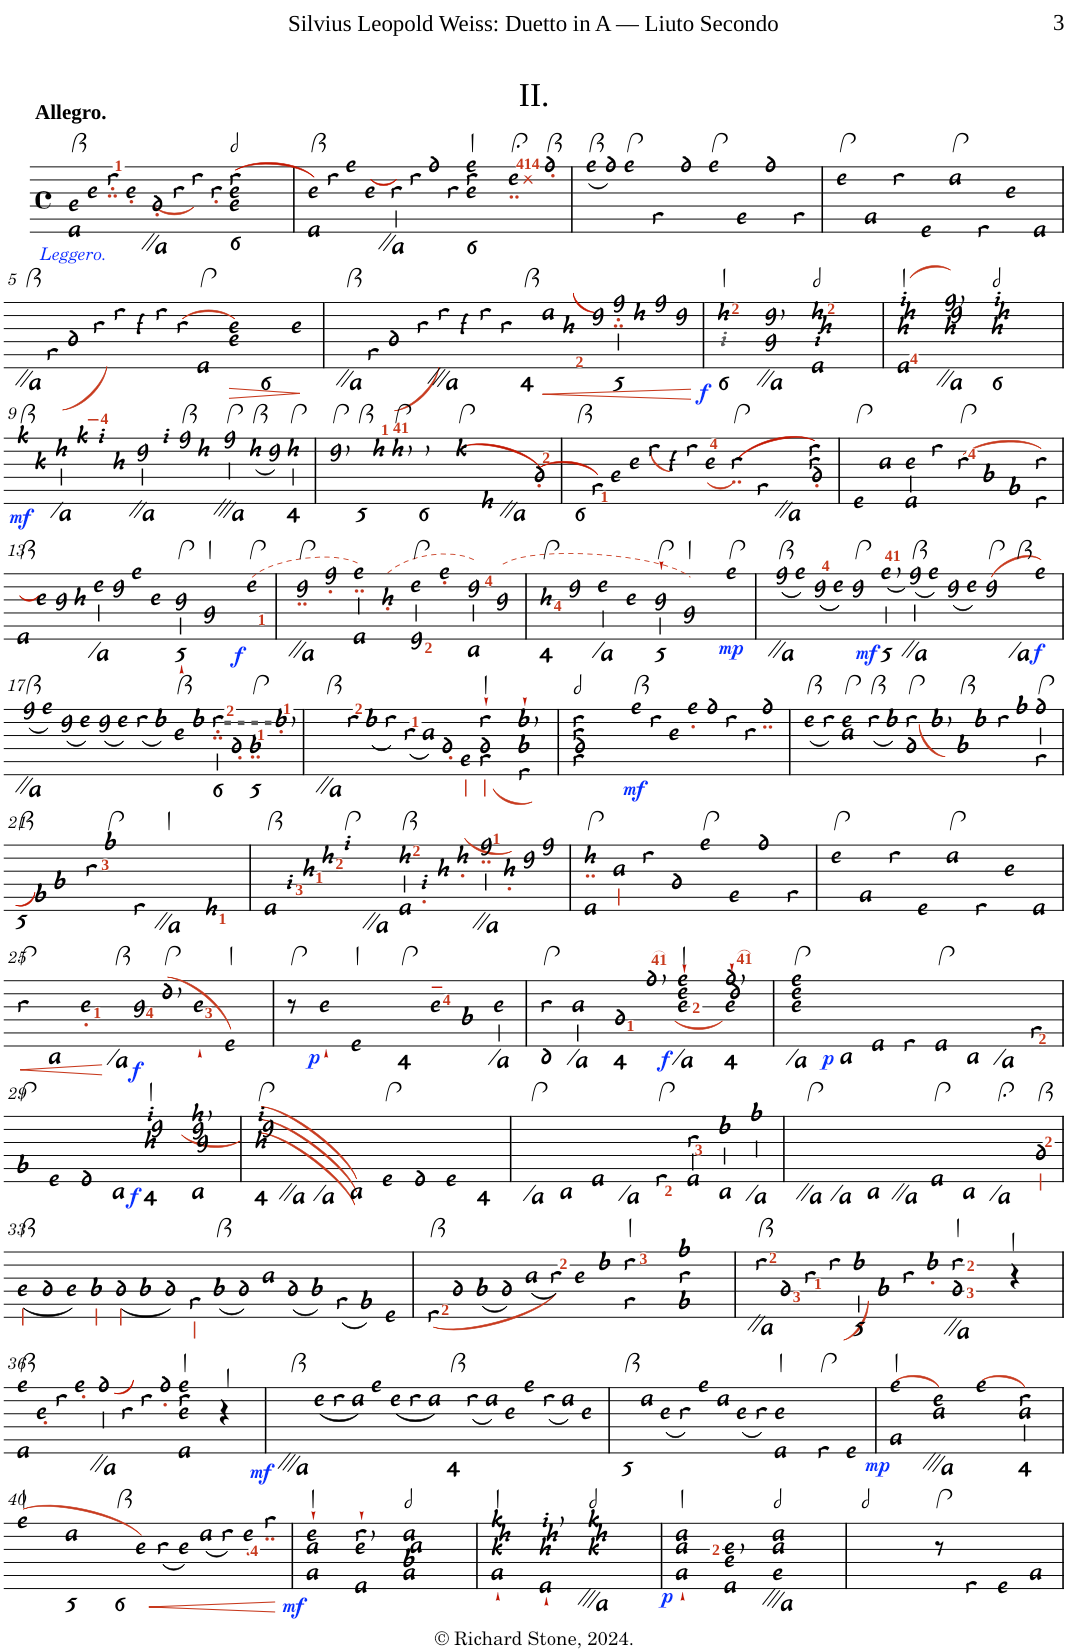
**kern	**dynam
*part1	*part1
*staff1	*staff1
*I"Lute 2 (reconstr.)	*
*	*
*k[]	*
*M2/2	*
*met(c|)	*
=51	=51
2EE 2B 2e 2g#	.
2r	.
!!LO:PB:g=z
==1	==1
*stria6	*
*M4/4	*
*met(c)	*
!LO:TX:a:B:t=Allegro.	!
!LO:TX:b:i:color=#0433FF:t=Leggero.	!
16AA\ 16A\LL	.
(<16c#J	.
16eL	.
16c#JJ)	.
16EE\ 16G#\LL	.
16BJ	.
16eL	.
16BJJ	.
(2AAA 2A 2c# 2e	.
=2	=2
*^	*
16AA\ 16c#\LL)	4ryy	.
16eJ	.	.
16aL	.	.
(<16c#JJ	.	.
16BLL)	4EE	.
16eJ	.	.
16g#L	.	.
16BJJ	.	.
4c# 4e 4a	2AAA	.
8.f#L	.	.
16g#Jk	.	.
=3	=3	=3
(<16aLL	4A	.
16g#J)	.	.
8aJ	.	.
8EL	2.ryy	.
8g#J	.	.
8aL	.	.
8F#J	.	.
8g#L	.	.
8EJ	.	.
*v	*v	*
=4	=4
8f#L	.
8DJ	.
8eL	.
8C#J	.
8dL	.
8BBJ	.
8c#L	.
8AAJ	.
!!LO:LB:g=z
=5	=5
(<16EELL	.
16EJ	.
16G#L)	.
16BJJ	.
16eLL	.
16dJ	.
16eL	.
(16BJJ	.
8AAL	.
!	!LO:HP:b
8A\ 8c#\J)	>
8AAAL	.
8c#J	.
.	]
=6	=6
*^	*
(<16EELL	4ryy	.
16EJ	.	.
16G#L)	.	.
16BJJ	.	.
16eLL	4DD	.
16dJ	.	.
16eL	.	.
16BJJ	.	.
16CC#LL	2ryy	.
!	!	!LO:HP:b
(<16dJ	.	<
16eL)	.	.
16g#JJ	.	.
16BBB\ 16b\LL	.	.
16aJ	.	.
16bL	.	.
16g#JJ	.	.
*v	*v	*
.	[
=7	=7
!	!LO:DY:b
4AAA 4c#i 4a	f
4EE 4B 4g#	.
2AA 2c# 2e 2a	.
=8	=8
*^	*
*	*^	*
4AA 4cc#	(<4a	4e	.
(4EE 4b	4g#	4e	.
2AAA 2cc#	2a	2e	.
!!LO:LB:g=z	!!	!!
=9	=9	=9	=9
!	!	!	!LO:DY:b
*v	*v	*v	*
16ddLL	mf
16f#J	.
16FF#\ 16a\L	.
16ddJJ	.
16cc#LL	.
16eJ	.
16EE\ 16a-\L	.
16cc#JJ	.
16bLL	.
16aJ	.
8DD\ 8b\J	.
16aLL	.
16g#J)	.
8CC#\ 8a\J	.
=10	=10
8g#L	.
16BBBL	.
16aJJ	.
(<8aL	.
8AAAJ	.
qbj)	.
(8bL	.
8EJ	.
8EEL	.
(8G#J)	.
=11	=11
16AAALL	.
16EJ)	.
16AL	.
16c#JJ	.
(<16eLL	.
16dJ)	.
16eL	.
(<16c#JJ	.
(8BL)	.
8EJ	.
8EEL	.
8G#\ 8B\ 8e\J)	.
=12	=12
8C#L	.
8AJ	.
8AA\ 8c#\L	.
8eJ	.
(8BL	.
8F#J	.
8E-L	.
8BB\ 8B\J)	.
!!LO:LB:g=z
=13	=13
*^	*
16AALL	4ryy	.
(<16c#J	.	.
16e-L)	.	.
16eJJ	.	.
16f#LL	4FF#	.
16g#J	.	.
16aL	.	.
16c#JJ	.	.
8BBB` 8e-`	2ryy	.
4B	.	.
!	!	!LO:DY:b
(8f#	.	f
*v	*v	*
=14	=14
8EE\ 8g#\L	.
8bJ	.
8AA\ 8a\L)	.
(8eJ	.
8E-\ 8f#\L	.
8aJ	.
8GG#\ 8g#\L)	.
(8e-J	.
=15	=15
8CC#\ 8e\L	.
8g#J	.
8FF#\ 8f#\L	.
8c#J	.
8BBB` 8e-`	.
4B)	.
!	!LO:DY:b
8a	mp
=16	=16
*^	*
(<16bLL	4.EE	.
16aJ)	.	.
(<16g#L	.	.
16f#JJ)	.	.
8g#L	.	.
!	!	!LO:DY:b
8aJ	8BBB	mf
(<16bLL	2EE	.
16aJ)	.	.
(<16g#L	.	.
16f#JJ)	.	.
(8g#L	.	.
16FF#L	.	.
!	!	!LO:DY:b
16aJJ)	.	f
!!LO:LB:g=z	!!
=17	=17	=17
(<16bLL	2EE	.
16aJ)	.	.
(<16g#L	.	.
16f#JJ)	.	.
(<16g#LL	.	.
16f#J)	.	.
(<16eL	.	.
16e-JJ)	.	.
16c#LL	2ryy	.
16e-J	.	.
16AAA\ 16e\L	.	.
16G#JJ	.	.
8BBB\ 8F#\L	.	.
8d#J	.	.
*v	*v	*
=18	=18
16EELL	.
16eJ	.
(<16e-L	.
16eJJ)	.
(<16BLL	.
16AJ)	.
16G#L	.
16F#JJ	.
(<4E` 4G#` 4BZ` 4e`	.
4BB` 4F#` 4e-`)	.
=19	=19
2E 2G# 2B 2e	.
!	!LO:DY:b
16aLL	mf
16eJ	.
16c#L	.
16aJJ	.
16g#LL	.
16eJ	.
16BL	.
16g#JJ	.
=20	=20
(<16f#LL	.
16eJ)	.
8A\ 8f#\J	.
(<16eLL	.
16e-J)	.
8G#\ 8e\J	.
(<8e-L	.
16F#L)	.
16e-JJ	.
16eLL	.
16f#J	.
8E\ 8g#\J	.
!!LO:LB:g=z
=21	=21
16BBBLL	.
(<16E-J	.
16F#L)	.
16BJJ	.
8f#L	.
8BBJ	.
4EE	.
4E	.
=22	=22
16AALL	.
16c#J	.
16eL	.
16aJJ	.
8cc#L	.
8EEJ	.
16AA\ 16a\LL	.
16c#J	.
16eL	.
(<16aJJ	.
16EE\ 16b\LL	.
16eJ)	.
16g#L	.
16bJJ	.
=23	=23
8AA\ 8a\L	.
8AJ	.
8eL	.
8G#J	.
8aL	.
8F#J	.
8g#L	.
8EJ	.
=24	=24
8f#L	.
8DJ	.
8eL	.
8C#J	.
8dL	.
8BBJ	.
8c#L	.
8AAJ	.
!!LO:LB:g=z
=25	=25
!	!LO:HP:b
8BL	<
8GG#J	.
8c#L	.
16FF#L	[
16e-JJ	.
!	!LO:DY:b
(8fL	f
8c#`<J	.
4C#)	.
=26	=26
8ff#L	.
!	!LO:DY:b
8c#`<J	p
4C#	.
8CC#L	.
8c#~J	.
8F#L	.
8FF#\ 8c#\J	.
=27	=27
8BB\ 8B\L	.
8FF#\ 8A\J	.
8CC#\ 8G#\L	.
8g#J	.
!	!LO:DY:b
(<4FF#` 4c#` 4f#` 4a`	f
4CC#` 4c#` 4f` 4g#`)	.
=28	=28
8FF#\ 8c#\ 8f#\ 8a\L	.
!	!LO:DY:b
8GG#J	p
8AAL	.
8BBJ	.
8AAL	.
8GG#J	.
8FF#L	.
8EJ	.
!!LO:LB:g=z
=29	=29
*^	*
*	*^	*
8E-L	2ryy	2ryy	.
8C#J	.	.	.
8CL	.	.	.
8GG#J	.	.	.
!	!	!	!LO:DY:b
4CC# 4cc#	4g#	4e	f
4GG# 4cc	4g#	(<4e-	.
=30	=30	=30	=30
(((8CC#\ 8cc#\L	8g#	8e)	.
8EEJ	2..ryy	2..ryy	.
8FF#L	.	.	.
8GG#J)))	.	.	.
8C#L	.	.	.
8CJ	.	.	.
8C#L	.	.	.
8CC#J	.	.	.
*v	*v	*v	*
=31	=31
8FF#L	.
8GG#J	.
8AAL	.
8FF#J	.
8BBL	.
8AA\ 8B\J	.
8GG#\ 8e-\L	.
8FF#\ 8f#\J	.
=32	=32
8EEL	.
8FF#J	.
8GG#L	.
8EEJ	.
8AAL	.
8GG#J	.
8.FF#L	.
16G#Jk	.
!!LO:LB:g=z
=33	=33
(<16ALL	.
16G#J	.
16AL)	.
16F#JJ	.
(<16G#LL	.
16F#J	.
16G#L)	.
16EJJ	.
(<16F#LL	.
16G#J)	.
16AL	.
(<16G#JJ	.
16F#LL)	.
(<16EJ	.
16E-L)	.
16C#JJ	.
=34	=34
(<16BBLL	.
16G#J	.
(<16F#L	.
16G#JJ)	.
(<16ALL	.
16BJ))	.
16c#L	.
16e-JJ	.
4E 4e	.
4E- 4B 4f#	.
=35	=35
16EE\ 16e\LL	.
16G#J	.
16BL	.
16eJJ	.
(<16BBB\ 16e-\LL	.
16F#J)	.
16BL	.
16e-JJ	.
4EE 4G# 4BZ 4e	.
4r	.
!!LO:LB:g=z
=36	=36
16AA\ 16a\LL	.
16c#J	.
16eL	.
16aJJ	.
16EE\ 16g#\LL	.
(<16BJ	.
16eL)	.
16g#JJ	.
4AA 4c# 4e 4a	.
4r	.
=37	=37
!	!LO:DY:b
16DDLL	mf
(<16f#J	.
16eL	.
16dJJ)	.
16aLL	.
(<16f#J	.
16eL	.
16dJJ)	.
16CC#LL	.
(<16eJ	.
16dL)	.
16c#JJ	.
16aLL	.
(<16eJ	.
16dL)	.
16c#JJ	.
=38	=38
16BBBLL	.
16dJ	.
(<16c#L	.
16BJJ)	.
16aLL	.
16dJ	.
(<16c#L	.
16BJJ)	.
4AA 4c#	.
8BBL	.
8C#J	.
=39	=39
!	!LO:DY:b
(4D 4a	mp
4DD 4A 4f#)	.
(4a	.
4CC# 4A 4e)	.
!!LO:LB:g=z
=40	=40
*^	*
(4a	4ryy	.
4BBB	4d	.
16AAALL	2ryy	.
!	!	!LO:HP:b
16c#J)	.	<
(<16BL	.	.
16c#JJ)	.	.
(<16dLL	.	.
16eJ)	.	.
16f#L	.	.
16gJJ	.	[
*v	*v	*
=41	=41
!	!LO:DY:b
4D` 4A` 4f#`	mf
4AA` 4c#` 4e`	.
2D 2F# 2A 2d	.
=42	=42
*^	*
*	*^	*
4D`< 4dd`<	4a	4f#	.
4AA`< 4cc#`<	4a	4e	.
2DD 2dd	2a	2f#	.
=43	=43	=43	=43
!	!	!	!LO:DY:b
*v	*v	*v	*
4D`< 4A`< 4d`<	p
4AA 4A 4c#	.
2DD 2F# 2A 2d	.
=	=
*-	*-
